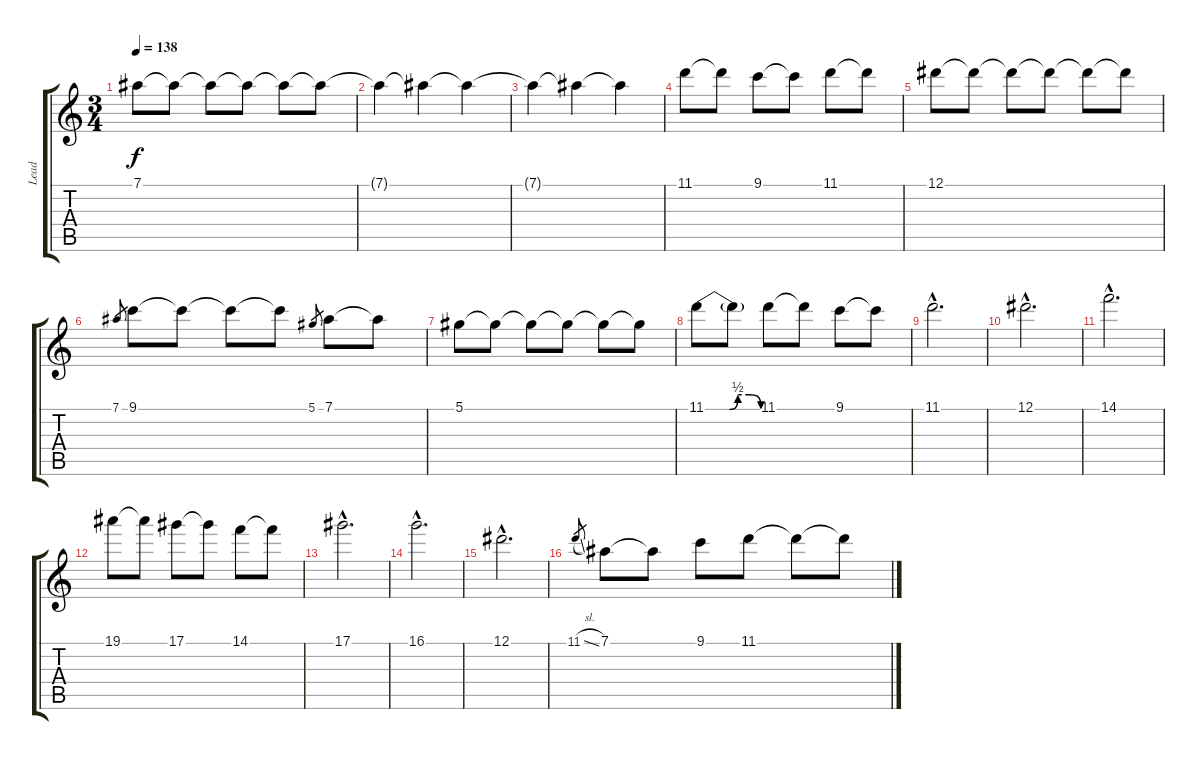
\track ("Lead" "Lead") {instrument distortionguitar}
\staff {score tabs}
\tuning (Eb4 Bb3 Gb3 Db3 Ab2 Eb2) {hide}
\ts (3 4)
\tempo 138
\clef g2
\ks c
7.1.8{dy f} 7.1{t}.8 7.1{t}.8 7.1{t}.8 7.1{t}.8 7.1{t}.8 |
7.1{t}.4 7.1{t}.4 7.1{t}.4 |
7.1{t}.4 7.1{t}.4 7.1{t}.4 |
11.1.8 11.1{t}.8 9.1.8 9.1{t}.8 11.1.8 11.1{t}.8 |
12.1.8 12.1{t}.8 12.1{t}.8 12.1{t}.8 12.1{t}.8 12.1{t}.8 |
7.1.8{gr} 9.1.8 9.1{t}.8 9.1{t}.8 9.1{t}.8 5.1.8{gr} 7.1.8 7.1{t}.8 |
5.1.8 5.1{t}.8 5.1{t}.8 5.1{t}.8 5.1{t}.8 5.1{t}.8 |
11.1{be (custom 0 0 5 0 14 0 26 0 35 2 47 2 60 0)}.8 11.1{t}.8 11.1.8 11.1{t}.8 9.1.8 9.1{t}.8 |
11.1{hac}.2{d} |
12.1{hac}.2{d} |
14.1{hac}.2{d} |
19.1.8 19.1{t}.8 17.1.8 17.1{t}.8 14.1.8 14.1{t}.8 |
17.1{hac}.2{d} |
16.1{hac}.2{d} |
12.1{hac}.2{d} |
11.1{sl}.8{gr} 7.1.8 7.1{t}.8 9.1.8 11.1.8 11.1{t}.8 11.1{t}.8
